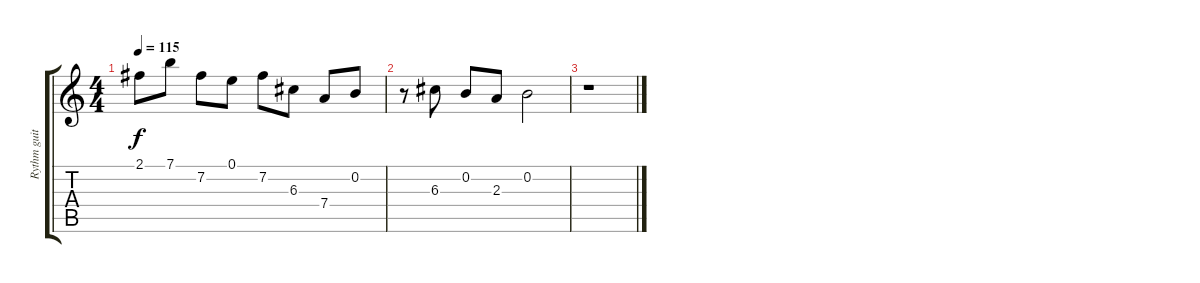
\track ("Rythm guitar" "Rythm guit") {instrument electricguitarclean}
\staff {score tabs}
\tuning (E4 B3 G3 D3 A2 E2) {hide}
\ts (4 4)
\tempo 115
\clef g2
\ks c
2.1.8{dy f} 7.1.8 7.2.8 0.1.8 7.2.8 6.3.8 7.4.8 0.2.8 |
r.8 6.3.8 0.2.8 2.3.8 0.2.2 |
r.1
